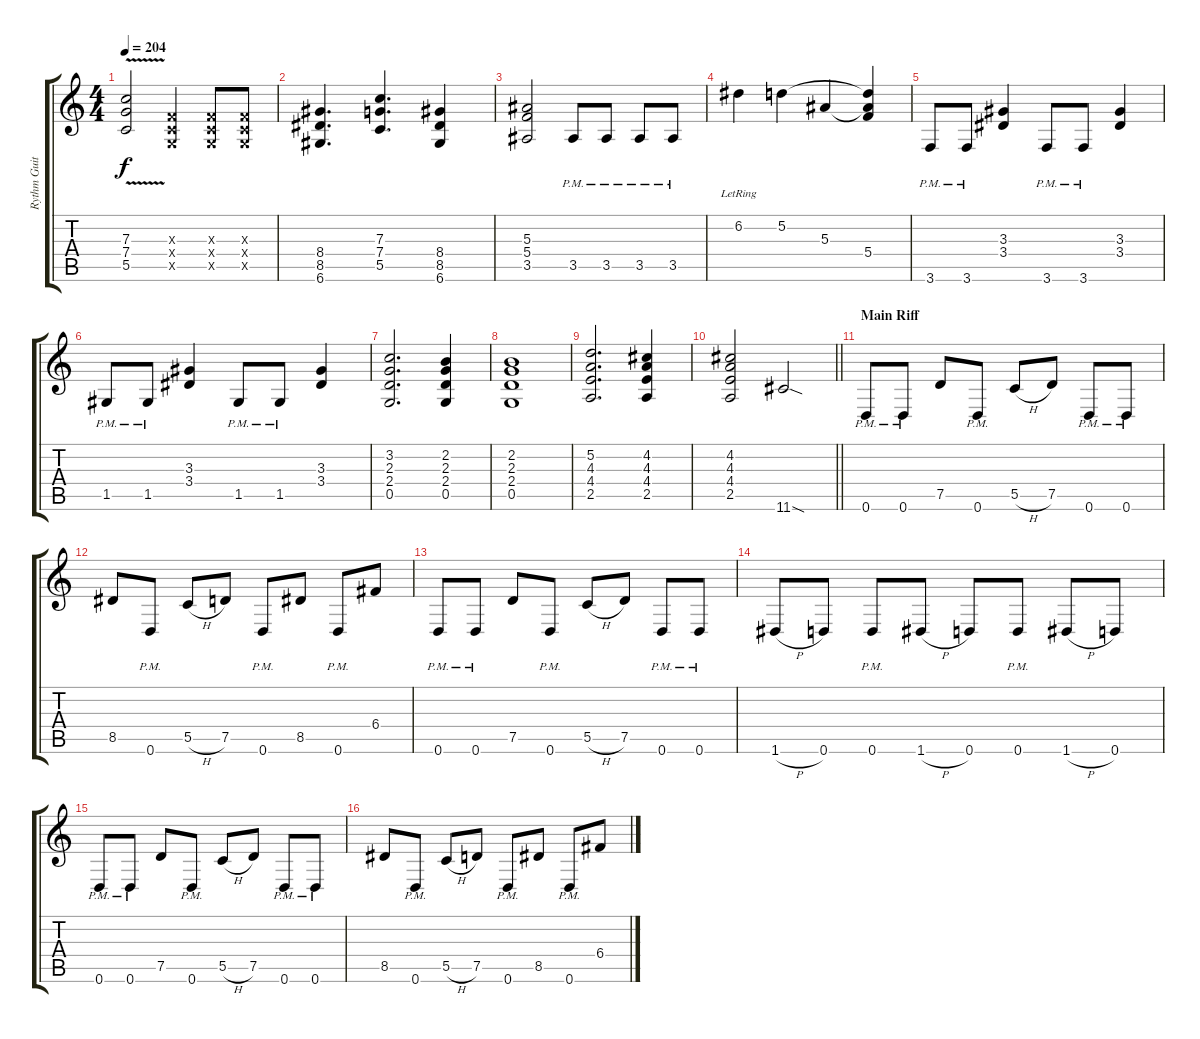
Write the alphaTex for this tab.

\track ("Rythm Guitar I" "Rythm Guit") {instrument distortionguitar}
\staff {score tabs}
\tuning (D4 A3 F3 C3 G2 D2) {hide}
\ts (4 4)
\tempo 204
\clef g2
\ks c
(7.3{v} 7.4{v} 5.5{v}).2{dy f} (0.3{x} 0.4{x} 0.5{x}).4 (0.3{x} 0.4{x} 0.5{x}).8 (0.3{x} 0.4{x} 0.5{x}).8 |
(8.4 8.5 6.6).4{d} (7.3 7.4 5.5).4{d} (8.4 8.5 6.6).4 |
(5.3 5.4 3.5).2 3.5{pm}.8 3.5{pm}.8 3.5{pm}.8 3.5{pm}.8 |
6.2{lr}.4 5.2.4 5.3.4 (5.2{t} 5.3{t} 5.4).4 |
3.6{pm}.8 3.6{pm}.8 (3.3 3.4).4 3.6{pm}.8 3.6{pm}.8 (3.3 3.4).4 |
1.5{pm}.8 1.5{pm}.8 (3.3 3.4).4 1.5{pm}.8 1.5{pm}.8 (3.3 3.4).4 |
(3.2 2.3 2.4 0.5).2{d} (2.2 2.3 2.4 0.5).4 |
(2.2 2.3 2.4 0.5).1 |
(5.2 4.3 4.4 2.5).2{d} (4.2 4.3 4.4 2.5).4 |
\barLineRight lightlight
(4.2 4.3 4.4 2.5).2 11.6{sod}.2 |
\section ("" "Main Riff")
0.6{pm}.8 0.6{pm}.8 7.5.8 0.6{pm}.8 5.5{h}.8 7.5.8 0.6{pm}.8 0.6{pm}.8 |
8.5.8 0.6{pm}.8 5.5{h}.8 7.5.8 0.6{pm}.8 8.5.8 0.6{pm}.8 6.4.8 |
0.6{pm}.8 0.6{pm}.8 7.5.8 0.6{pm}.8 5.5{h}.8 7.5.8 0.6{pm}.8 0.6{pm}.8 |
1.6{h}.8 0.6.8 0.6{pm}.8 1.6{h}.8 0.6.8 0.6{pm}.8 1.6{h}.8 0.6.8 |
0.6{pm}.8 0.6{pm}.8 7.5.8 0.6{pm}.8 5.5{h}.8 7.5.8 0.6{pm}.8 0.6{pm}.8 |
8.5.8 0.6{pm}.8 5.5{h}.8 7.5.8 0.6{pm}.8 8.5.8 0.6{pm}.8 6.4.8
